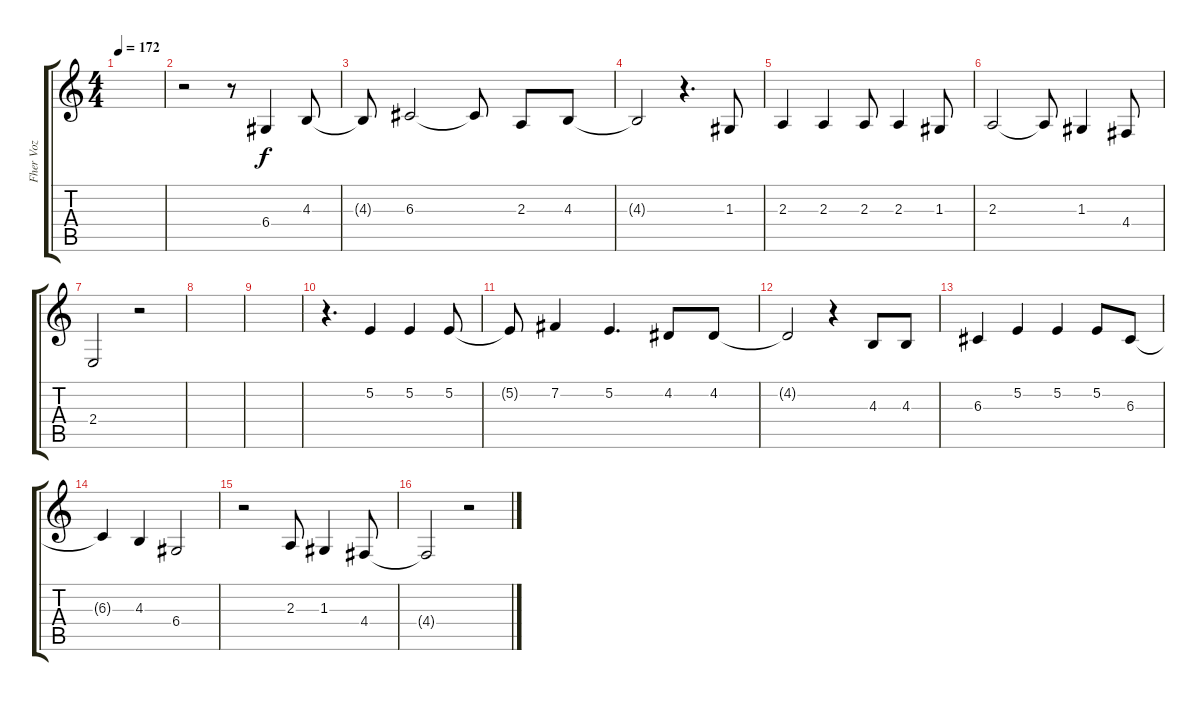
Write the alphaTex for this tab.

\track ("Fher Voz" "Fher Voz") {instrument flute}
\staff {score tabs}
\tuning (E4 B3 G3 D3 A2 E2) {hide}
\ts (4 4)
\tempo 172
\clef g2
\ks c
|
r.2 r.8 6.4.4 4.3.8 |
4.3{t}.8 6.3.2 6.3{t}.8 2.3.8 4.3.8 |
4.3{t}.2 r.4{d} 1.3.8 |
2.3.4 2.3.4 2.3.8 2.3.4 1.3.8 |
2.3.2 2.3{t}.8 1.3.4 4.4.8 |
2.4.2 r.2 |
|
|
r.4{d} 5.2.4{dy f} 5.2.4 5.2.8 |
5.2{t}.8 7.2.4 5.2.4{d} 4.2.8 4.2.8 |
4.2{t}.2 r.4 4.3.8 4.3.8 |
6.3.4 5.2.4 5.2.4 5.2.8 6.3.8 |
6.3{t}.4 4.3.4 6.4.2 |
r.2 2.3.8 1.3.4 4.4.8 |
4.4{t}.2 r.2
